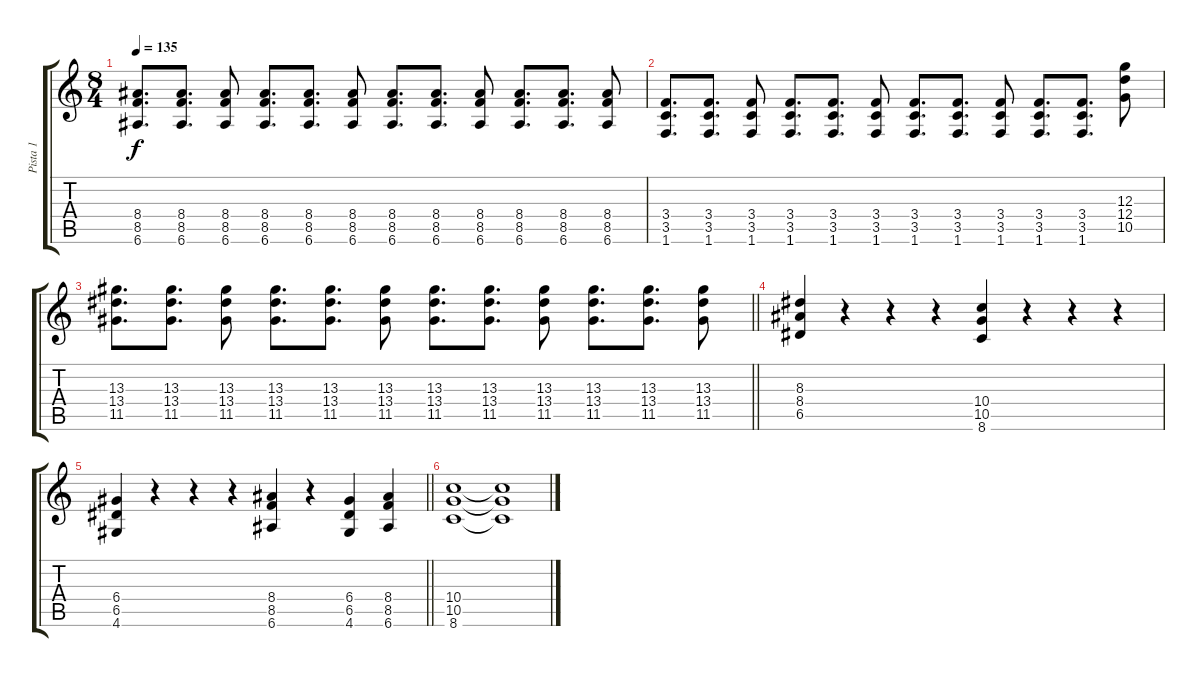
\track ("Pista 1" "Pista 1") {instrument overdrivenguitar}
\staff {score tabs}
\tuning (E4 B3 G3 D3 A2 E2) {hide}
\ts (8 4)
\tempo 135
\clef g2
\ks c
(8.4 8.5 6.6).8{d dy f} (8.4 8.5 6.6).8{d} (8.4 8.5 6.6).8 (8.4 8.5 6.6).8{d} (8.4 8.5 6.6).8{d} (8.4 8.5 6.6).8 (8.4 8.5 6.6).8{d} (8.4 8.5 6.6).8{d} (8.4 8.5 6.6).8 (8.4 8.5 6.6).8{d} (8.4 8.5 6.6).8{d} (8.4 8.5 6.6).8 |
(3.4 3.5 1.6).8{d} (3.4 3.5 1.6).8{d} (3.4 3.5 1.6).8 (3.4 3.5 1.6).8{d} (3.4 3.5 1.6).8{d} (3.4 3.5 1.6).8 (3.4 3.5 1.6).8{d} (3.4 3.5 1.6).8{d} (3.4 3.5 1.6).8 (3.4 3.5 1.6).8{d} (3.4 3.5 1.6).8{d} (12.3 12.4 10.5).8 |
\barLineRight lightlight
(13.3 13.4 11.5).8{d} (13.3 13.4 11.5).8{d} (13.3 13.4 11.5).8 (13.3 13.4 11.5).8{d} (13.3 13.4 11.5).8{d} (13.3 13.4 11.5).8 (13.3 13.4 11.5).8{d} (13.3 13.4 11.5).8{d} (13.3 13.4 11.5).8 (13.3 13.4 11.5).8{d} (13.3 13.4 11.5).8{d} (13.3 13.4 11.5).8 |
(8.3 8.4 6.5).4 r.4 r.4 r.4 (10.4 10.5 8.6).4 r.4 r.4 r.4 |
\barLineRight lightlight
(6.4 6.5 4.6).4 r.4 r.4 r.4 (8.4 8.5 6.6).4 r.4 (6.4 6.5 4.6).4 (8.4 8.5 6.6).4 |
(10.4 10.5 8.6).1 (10.4{t} 10.5{t} 8.6{t}).1
